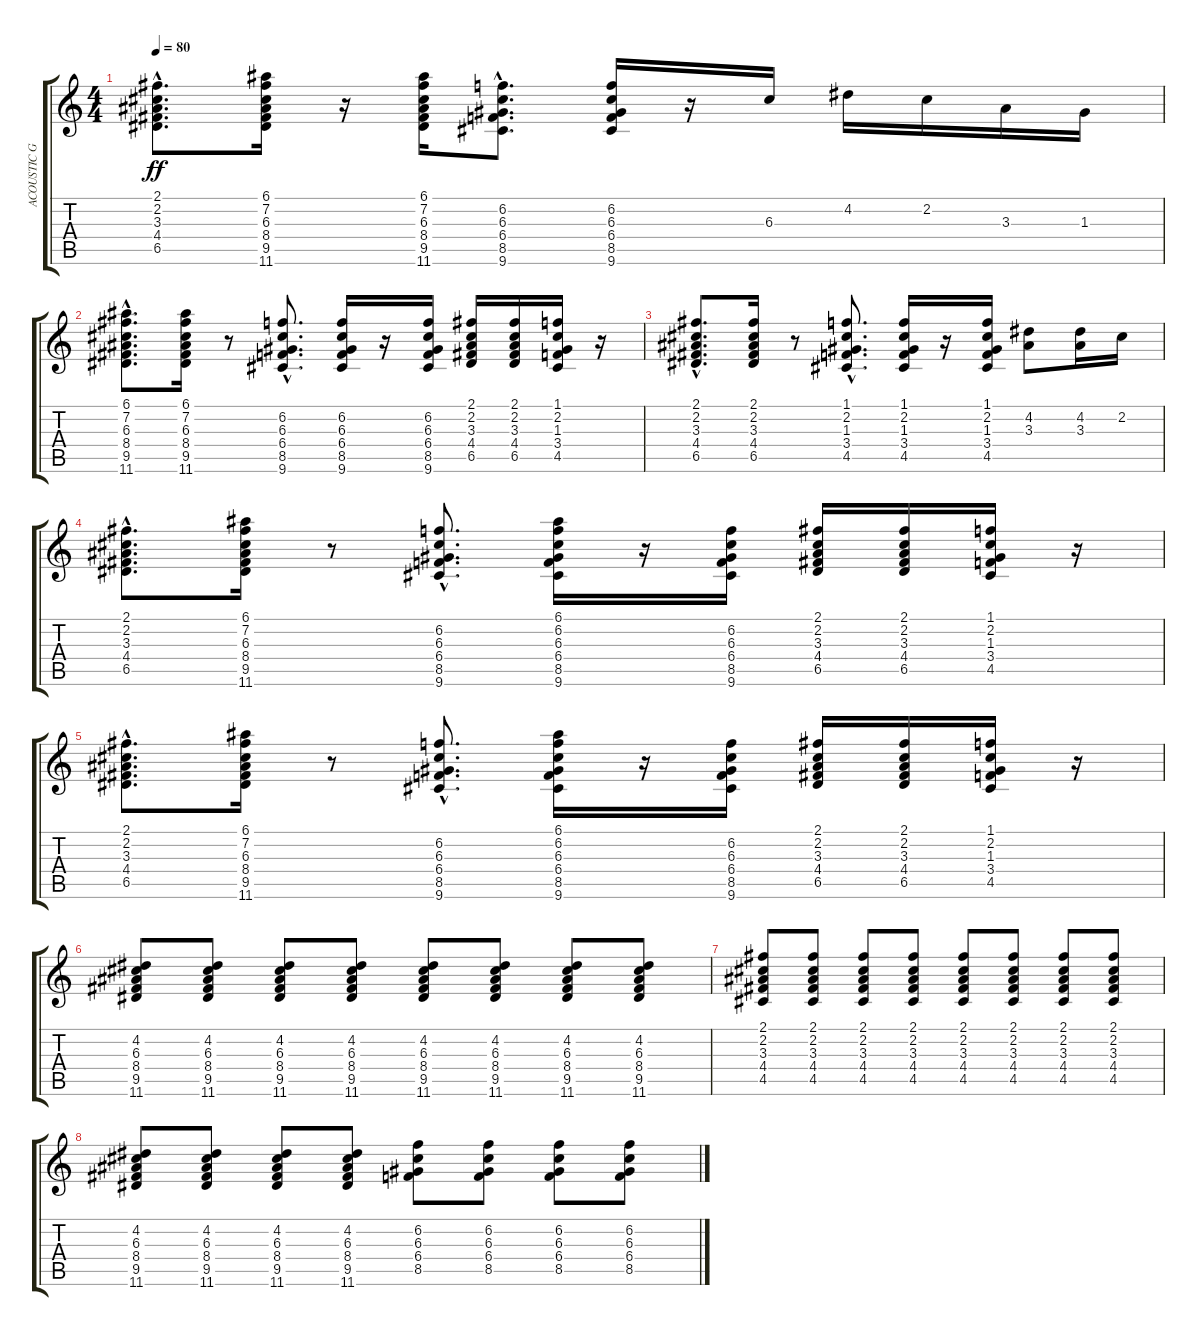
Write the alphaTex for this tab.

\track ("ACOUSTIC GUIT 2" "ACOUSTIC G") {instrument acousticguitarsteel}
\staff {score tabs}
\tuning (E4 B3 G3 D3 A2 E2) {hide}
\ts (4 4)
\tempo 80
\clef g2
\ks c
(2.1{hac} 2.2{hac} 3.3{hac} 4.4{hac} 6.5{hac}).8{d dy ff} (6.1 7.2 6.3 8.4 9.5 11.6).16 r.16 (6.1 7.2 6.3 8.4 9.5 11.6).16 (6.2{hac} 6.3{hac} 6.4{hac} 8.5{hac} 9.6{hac}).8{d} (6.2 6.3 6.4 8.5 9.6).16 r.16 6.3.16{volume 13} 4.2.16 2.2.16 3.3.16 1.3.16 |
(6.1{hac} 7.2{hac} 6.3{hac} 8.4{hac} 9.5{hac} 11.6{hac}).8{d volume 9} (6.1 7.2 6.3 8.4 9.5 11.6).16 r.8 (6.2{hac} 6.3{hac} 6.4{hac} 8.5{hac} 9.6{hac}).8{d} (6.2 6.3 6.4 8.5 9.6).16 r.16 (6.2 6.3 6.4 8.5 9.6).16 (2.1 2.2 3.3 4.4 6.5).16 (2.1 2.2 3.3 4.4 6.5).16 (1.1 2.2 1.3 3.4 4.5).16 r.16 |
(2.1{hac} 2.2{hac} 3.3{hac} 4.4{hac} 6.5{hac}).8{d} (2.1 2.2 3.3 4.4 6.5).16 r.8 (1.1{hac} 2.2{hac} 1.3{hac} 3.4{hac} 4.5{hac}).8{d} (1.1 2.2 1.3 3.4 4.5).16 r.16 (1.1 2.2 1.3 3.4 4.5).16 (4.2 3.3).8{volume 12} (4.2 3.3).16 2.2.16 |
(2.1{hac} 2.2{hac} 3.3{hac} 4.4{hac} 6.5{hac}).8{d volume 9} (6.1 7.2 6.3 8.4 9.5 11.6).16 r.8 (6.2{hac} 6.3{hac} 6.4{hac} 8.5{hac} 9.6{hac}).8{d} (6.1 6.2 6.3 6.4 8.5 9.6).16 r.16 (6.2 6.3 6.4 8.5 9.6).16 (2.1 2.2 3.3 4.4 6.5).16 (2.1 2.2 3.3 4.4 6.5).16 (1.1 2.2 1.3 3.4 4.5).16 r.16 |
(2.1{hac} 2.2{hac} 3.3{hac} 4.4{hac} 6.5{hac}).8{d} (6.1 7.2 6.3 8.4 9.5 11.6).16 r.8 (6.2{hac} 6.3{hac} 6.4{hac} 8.5{hac} 9.6{hac}).8{d} (6.1 6.2 6.3 6.4 8.5 9.6).16 r.16 (6.2 6.3 6.4 8.5 9.6).16 (2.1 2.2 3.3 4.4 6.5).16 (2.1 2.2 3.3 4.4 6.5).16 (1.1 2.2 1.3 3.4 4.5).16 r.16 |
(4.2 6.3 8.4 9.5 11.6).8{volume 9} (4.2 6.3 8.4 9.5 11.6).8 (4.2 6.3 8.4 9.5 11.6).8 (4.2 6.3 8.4 9.5 11.6).8 (4.2 6.3 8.4 9.5 11.6).8 (4.2 6.3 8.4 9.5 11.6).8 (4.2 6.3 8.4 9.5 11.6).8 (4.2 6.3 8.4 9.5 11.6).8 |
(2.1 2.2 3.3 4.4 4.5).8 (2.1 2.2 3.3 4.4 4.5).8 (2.1 2.2 3.3 4.4 4.5).8 (2.1 2.2 3.3 4.4 4.5).8 (2.1 2.2 3.3 4.4 4.5).8 (2.1 2.2 3.3 4.4 4.5).8 (2.1 2.2 3.3 4.4 4.5).8 (2.1 2.2 3.3 4.4 4.5).8 |
(4.2 6.3 8.4 9.5 11.6).8 (4.2 6.3 8.4 9.5 11.6).8 (4.2 6.3 8.4 9.5 11.6).8 (4.2 6.3 8.4 9.5 11.6).8 (6.2 6.3 6.4 8.5).8 (6.2 6.3 6.4 8.5).8 (6.2 6.3 6.4 8.5).8 (6.2 6.3 6.4 8.5).8
